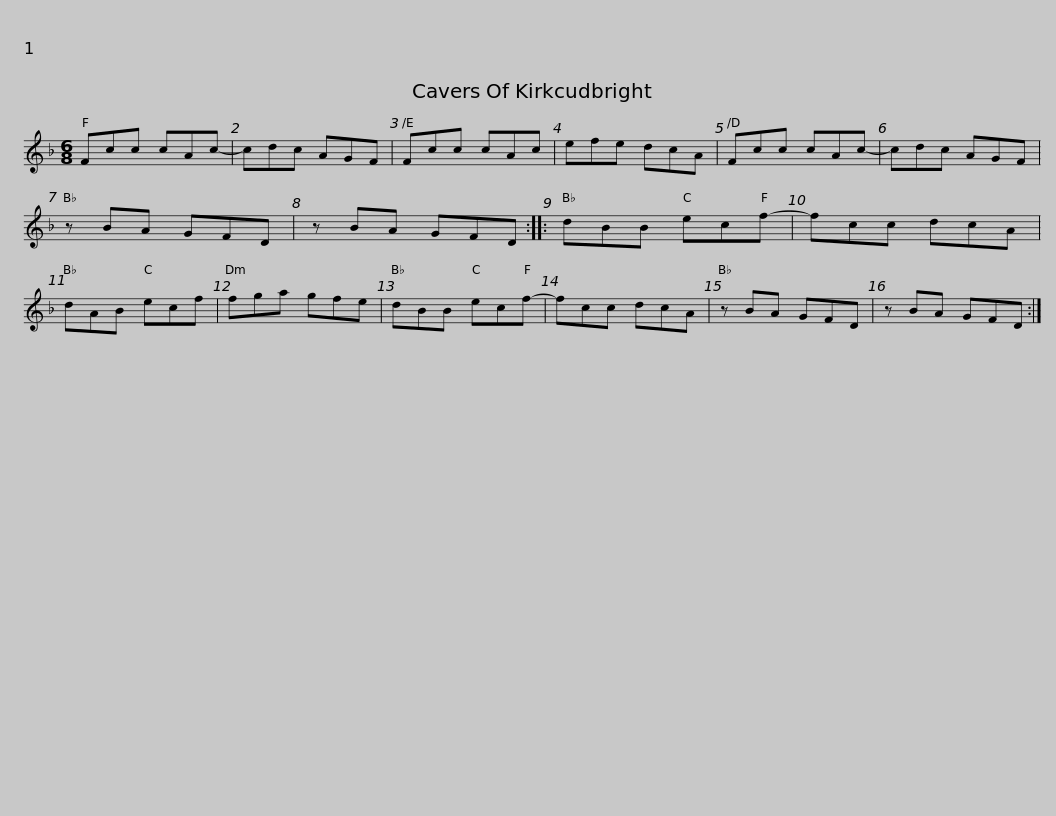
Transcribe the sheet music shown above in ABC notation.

X:1
L:1/8
M:6/8
I:linebreak $
K:F
V:1 treble
V:1
 Fcc cAc- | cdc AGF | Fcc cAc | efe dcA | Fcc cAc- | %5
 cdc AGF | z BA GFD |$ z BA GFD :: dBB ecf- | fcc dcA | %10
 dAB ecf | fga gfe | dBB ecf- | fcc dcA |$ z BA GFD | %15
 z BA GFD :| %16
